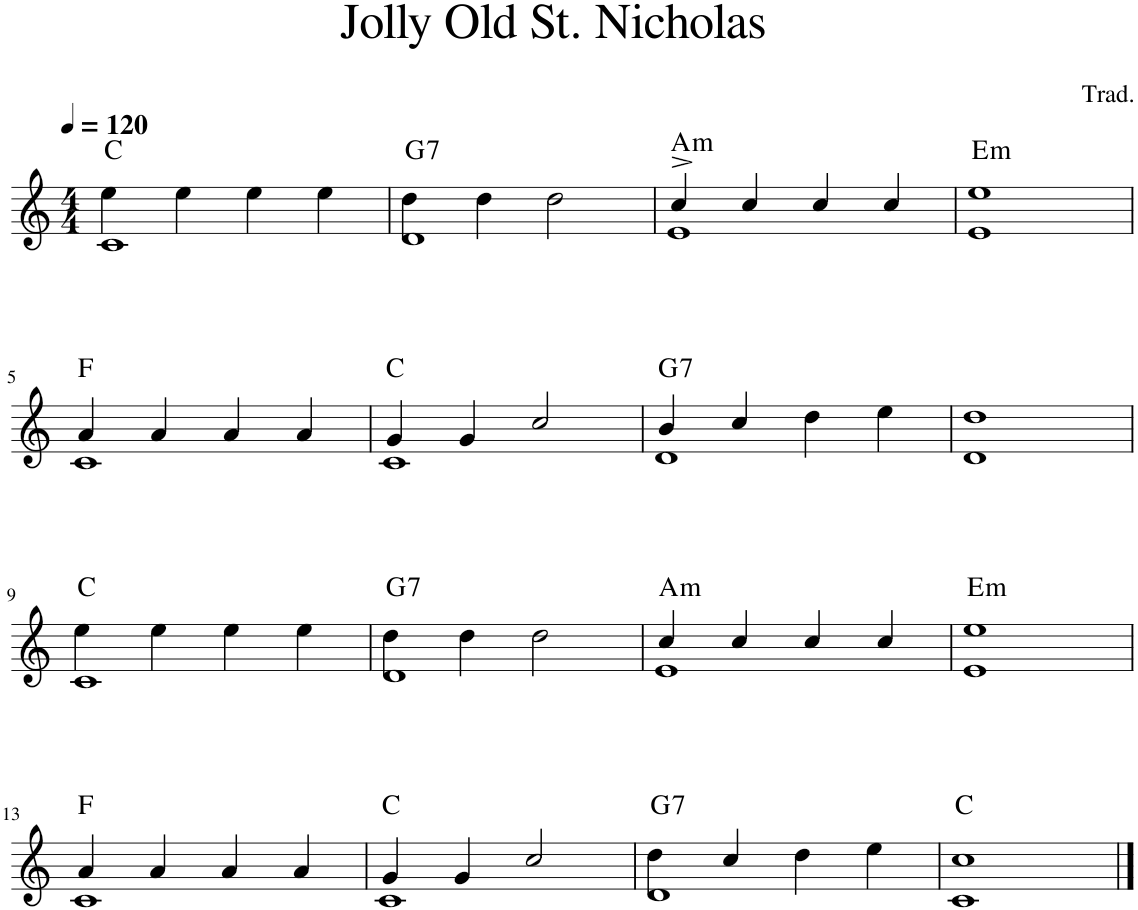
**kern	**harte
*part1	*part1
*staff1	*
*I"ハープ	*
*clefG2	*
*k[]	*
*M4/4	*
*MM120	*
=1	=1
*^	*
4ee\	1c	C:maj
4ee\	.	.
4ee\	.	.
4ee\	.	.
=2	=2	=2
!	!	!LO:H:kt=7
4dd\	1d	G:7
4dd\	.	.
2dd\	.	.
=3	=3	=3
!	!	!LO:H:kt=m
4cc^/	1e	A:min
4cc/	.	.
4cc/	.	.
4cc/	.	.
=4	=4	=4
!	!	!LO:H:kt=m
1ee	1e	E:min
!!LO:LB:g=z	!!
=5	=5	=5
4a/	1c	F:maj
4a/	.	.
4a/	.	.
4a/	.	.
=6	=6	=6
4g/	1c	C:maj
4g/	.	.
2cc/	.	.
=7	=7	=7
!	!	!LO:H:kt=7
4b/	1d	G:7
4cc/	.	.
4dd\	.	.
4ee\	.	.
=8	=8	=8
1dd	1d	.
!!LO:LB:g=z	!!
=9	=9	=9
4ee\	1c	C:maj
4ee\	.	.
4ee\	.	.
4ee\	.	.
=10	=10	=10
!	!	!LO:H:kt=7
4dd\	1d	G:7
4dd\	.	.
2dd\	.	.
=11	=11	=11
!	!	!LO:H:kt=m
4cc/	1e	A:min
4cc/	.	.
4cc/	.	.
4cc/	.	.
=12	=12	=12
!	!	!LO:H:kt=m
1ee	1e	E:min
!!LO:LB:g=z	!!
=13	=13	=13
4a/	1c	F:maj
4a/	.	.
4a/	.	.
4a/	.	.
=14	=14	=14
4g/	1c	C:maj
4g/	.	.
2cc/	.	.
=15	=15	=15
!	!	!LO:H:kt=7
4dd\	1d	G:7
4cc/	.	.
4dd\	.	.
4ee\	.	.
=16	=16	=16
1cc	1c	C:maj
*v	*v	*
==	==
*-	*-
